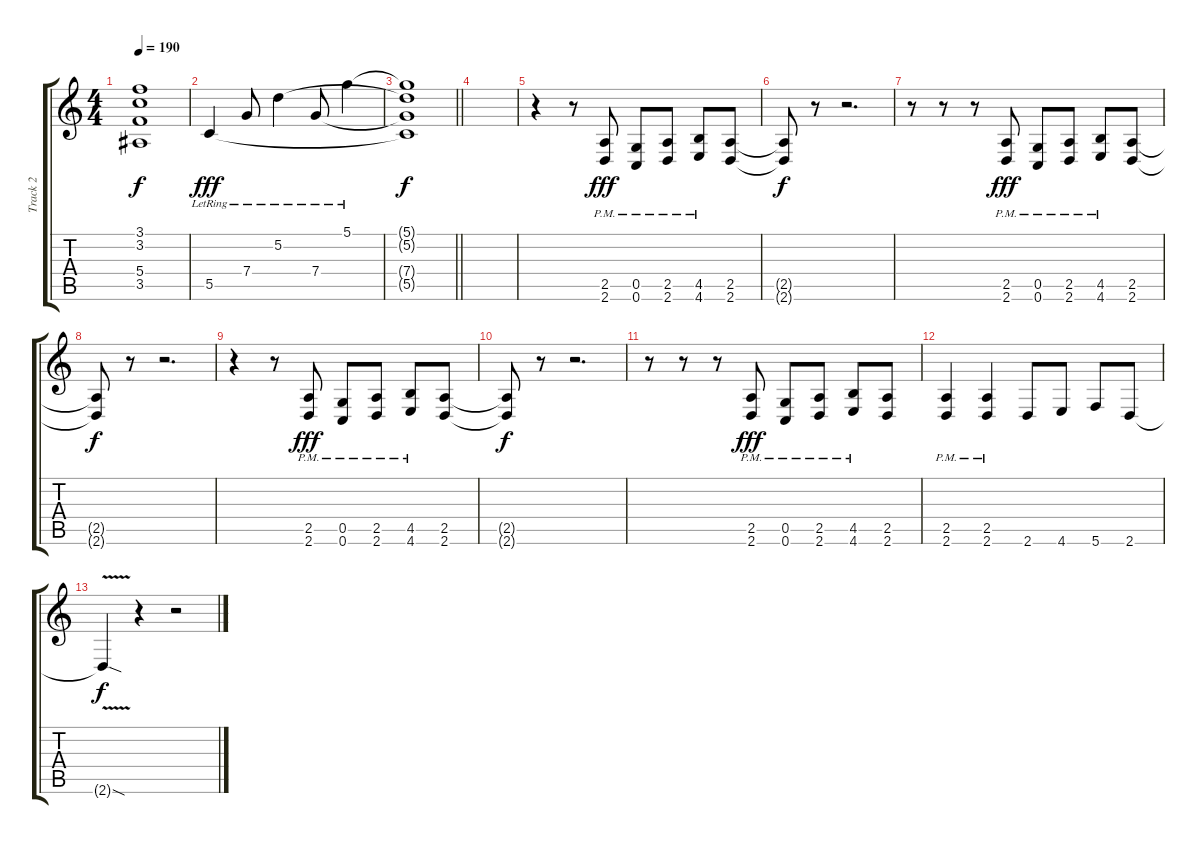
\track ("Track 2" "Track 2") {instrument distortionguitar}
\staff {score tabs}
\tuning (D4 A3 F3 C3 G2 C2) {hide}
\ts (4 4)
\tempo 190
\clef g2
\ks c
(3.1{t} 3.2{t} 5.4{t} 3.5{t}).1{dy f} |
5.5{lr}.4{dy fff} 7.4{lr}.8 5.2{lr}.4 7.4{lr}.8 5.1{lr}.4 |
\barLineRight lightlight
(5.1{t} 5.2{t} 7.4{t} 5.5{t}).1{dy f} |
|
r.4 r.8 (2.5{pm} 2.6{pm}).8{dy fff} (0.5{pm} 0.6{pm}).8 (2.5{pm} 2.6{pm}).8 (4.5{pm} 4.6{pm}).8 (2.5 2.6).8 |
(2.5{t} 2.6{t}).8{dy f} r.8 r.2{d} |
r.8 r.8 r.8 (2.5{pm} 2.6{pm}).8{dy fff} (0.5{pm} 0.6{pm}).8 (2.5{pm} 2.6{pm}).8 (4.5{pm} 4.6{pm}).8 (2.5 2.6).8 |
(2.5{t} 2.6{t}).8{dy f} r.8 r.2{d} |
r.4 r.8 (2.5{pm} 2.6{pm}).8{dy fff} (0.5{pm} 0.6{pm}).8 (2.5{pm} 2.6{pm}).8 (4.5{pm} 4.6{pm}).8 (2.5 2.6).8 |
(2.5{t} 2.6{t}).8{dy f} r.8 r.2{d} |
r.8 r.8 r.8 (2.5{pm} 2.6{pm}).8{dy fff} (0.5{pm} 0.6{pm}).8 (2.5{pm} 2.6{pm}).8 (4.5{pm} 4.6{pm}).8 (2.5 2.6).8 |
(2.5{pm} 2.6{pm}).4 (2.5{pm} 2.6{pm}).4 2.6.8 4.6.8 5.6.8 2.6.8 |
2.6{v sod t}.4{dy f} r.4 r.2
